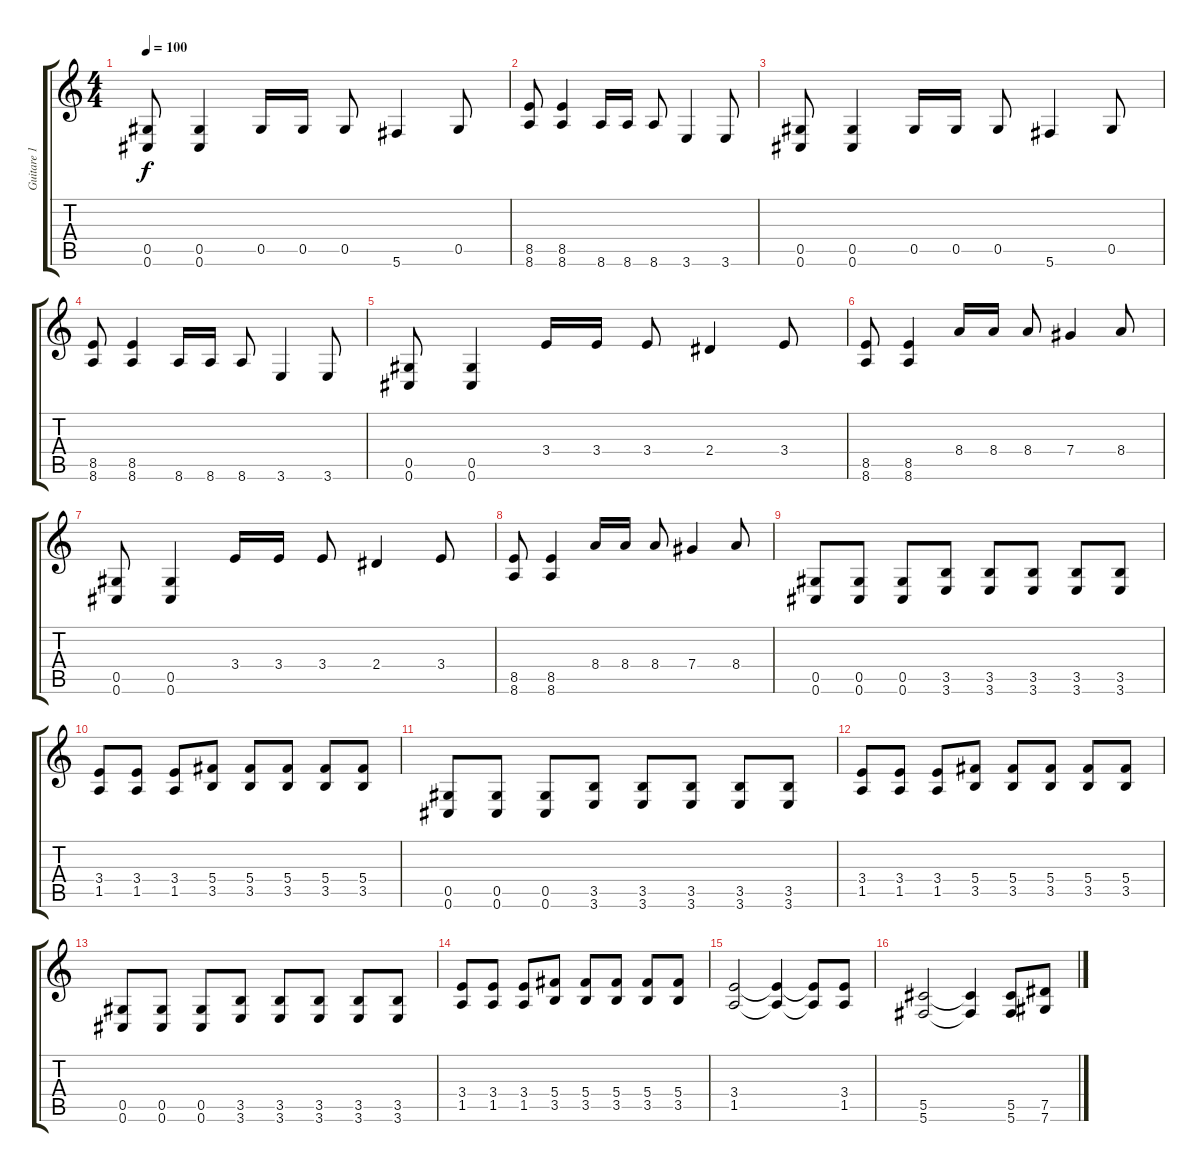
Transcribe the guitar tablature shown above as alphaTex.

\track ("Guitare 1" "Guitare 1") {instrument distortionguitar}
\staff {score tabs}
\tuning (Eb4 Bb3 Gb3 Db3 Ab2 Db2) {hide}
\ts (4 4)
\tempo 100
\clef g2
\ks c
(0.5 0.6).8{dy f} (0.5 0.6).4 0.5.16 0.5.16 0.5.8 5.6.4 0.5.8 |
(8.5 8.6).8 (8.5 8.6).4 8.6.16 8.6.16 8.6.8 3.6.4 3.6.8 |
(0.5 0.6).8 (0.5 0.6).4 0.5.16 0.5.16 0.5.8 5.6.4 0.5.8 |
(8.5 8.6).8 (8.5 8.6).4 8.6.16 8.6.16 8.6.8 3.6.4 3.6.8 |
(0.5 0.6).8 (0.5 0.6).4 3.4.16 3.4.16 3.4.8 2.4.4 3.4.8 |
(8.5 8.6).8 (8.5 8.6).4 8.4.16 8.4.16 8.4.8 7.4.4 8.4.8 |
(0.5 0.6).8 (0.5 0.6).4 3.4.16 3.4.16 3.4.8 2.4.4 3.4.8 |
(8.5 8.6).8 (8.5 8.6).4 8.4.16 8.4.16 8.4.8 7.4.4 8.4.8 |
(0.5 0.6).8 (0.5 0.6).8 (0.5 0.6).8 (3.5 3.6).8 (3.5 3.6).8 (3.5 3.6).8 (3.5 3.6).8 (3.5 3.6).8 |
(3.4 1.5).8 (3.4 1.5).8 (3.4 1.5).8 (5.4 3.5).8 (5.4 3.5).8 (5.4 3.5).8 (5.4 3.5).8 (5.4 3.5).8 |
(0.5 0.6).8 (0.5 0.6).8 (0.5 0.6).8 (3.5 3.6).8 (3.5 3.6).8 (3.5 3.6).8 (3.5 3.6).8 (3.5 3.6).8 |
(3.4 1.5).8 (3.4 1.5).8 (3.4 1.5).8 (5.4 3.5).8 (5.4 3.5).8 (5.4 3.5).8 (5.4 3.5).8 (5.4 3.5).8 |
(0.5 0.6).8 (0.5 0.6).8 (0.5 0.6).8 (3.5 3.6).8 (3.5 3.6).8 (3.5 3.6).8 (3.5 3.6).8 (3.5 3.6).8 |
(3.4 1.5).8 (3.4 1.5).8 (3.4 1.5).8 (5.4 3.5).8 (5.4 3.5).8 (5.4 3.5).8 (5.4 3.5).8 (5.4 3.5).8 |
(3.4 1.5).2 (3.4{t} 1.5{t}).4 (3.4{t} 1.5{t}).8 (3.4 1.5).8 |
(5.5 5.6).2 (5.5{t} 5.6{t}).4 (5.5 5.6).8 (7.5 7.6).8
